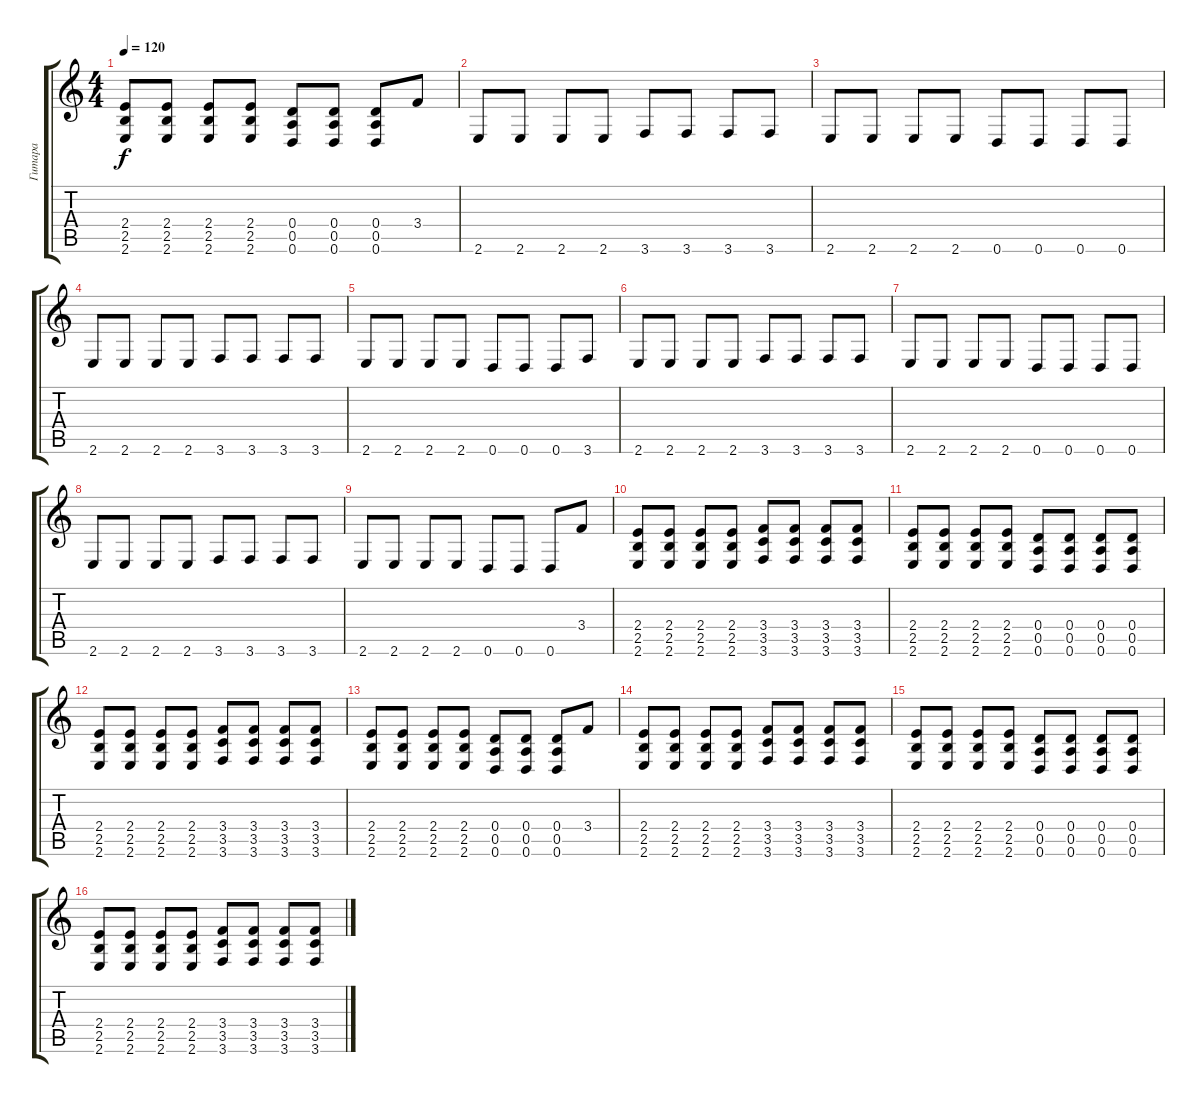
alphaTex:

\track ("Гитара" "Гитара") {instrument distortionguitar}
\staff {score tabs}
\tuning (E4 B3 G3 D3 A2 D2) {hide}
\ts (4 4)
\tempo 120
\clef g2
\ks c
(2.4 2.5 2.6).8{dy f} (2.4 2.5 2.6).8 (2.4 2.5 2.6).8 (2.4 2.5 2.6).8 (0.4 0.5 0.6).8 (0.4 0.5 0.6).8 (0.4 0.5 0.6).8 3.4.8 |
2.6.8 2.6.8 2.6.8 2.6.8 3.6.8 3.6.8 3.6.8 3.6.8 |
2.6.8 2.6.8 2.6.8 2.6.8 0.6.8 0.6.8 0.6.8 0.6.8 |
2.6.8 2.6.8 2.6.8 2.6.8 3.6.8 3.6.8 3.6.8 3.6.8 |
2.6.8 2.6.8 2.6.8 2.6.8 0.6.8 0.6.8 0.6.8 3.6.8 |
2.6.8 2.6.8 2.6.8 2.6.8 3.6.8 3.6.8 3.6.8 3.6.8 |
2.6.8 2.6.8 2.6.8 2.6.8 0.6.8 0.6.8 0.6.8 0.6.8 |
2.6.8 2.6.8 2.6.8 2.6.8 3.6.8 3.6.8 3.6.8 3.6.8 |
2.6.8 2.6.8 2.6.8 2.6.8 0.6.8 0.6.8 0.6.8 3.4.8 |
(2.4 2.5 2.6).8 (2.4 2.5 2.6).8 (2.4 2.5 2.6).8 (2.4 2.5 2.6).8 (3.4 3.5 3.6).8 (3.4 3.5 3.6).8 (3.4 3.5 3.6).8 (3.4 3.5 3.6).8 |
(2.4 2.5 2.6).8 (2.4 2.5 2.6).8 (2.4 2.5 2.6).8 (2.4 2.5 2.6).8 (0.4 0.5 0.6).8 (0.4 0.5 0.6).8 (0.4 0.5 0.6).8 (0.4 0.5 0.6).8 |
(2.4 2.5 2.6).8 (2.4 2.5 2.6).8 (2.4 2.5 2.6).8 (2.4 2.5 2.6).8 (3.4 3.5 3.6).8 (3.4 3.5 3.6).8 (3.4 3.5 3.6).8 (3.4 3.5 3.6).8 |
(2.4 2.5 2.6).8 (2.4 2.5 2.6).8 (2.4 2.5 2.6).8 (2.4 2.5 2.6).8 (0.4 0.5 0.6).8 (0.4 0.5 0.6).8 (0.4 0.5 0.6).8 3.4.8 |
(2.4 2.5 2.6).8 (2.4 2.5 2.6).8 (2.4 2.5 2.6).8 (2.4 2.5 2.6).8 (3.4 3.5 3.6).8 (3.4 3.5 3.6).8 (3.4 3.5 3.6).8 (3.4 3.5 3.6).8 |
(2.4 2.5 2.6).8 (2.4 2.5 2.6).8 (2.4 2.5 2.6).8 (2.4 2.5 2.6).8 (0.4 0.5 0.6).8 (0.4 0.5 0.6).8 (0.4 0.5 0.6).8 (0.4 0.5 0.6).8 |
(2.4 2.5 2.6).8 (2.4 2.5 2.6).8 (2.4 2.5 2.6).8 (2.4 2.5 2.6).8 (3.4 3.5 3.6).8 (3.4 3.5 3.6).8 (3.4 3.5 3.6).8 (3.4 3.5 3.6).8
